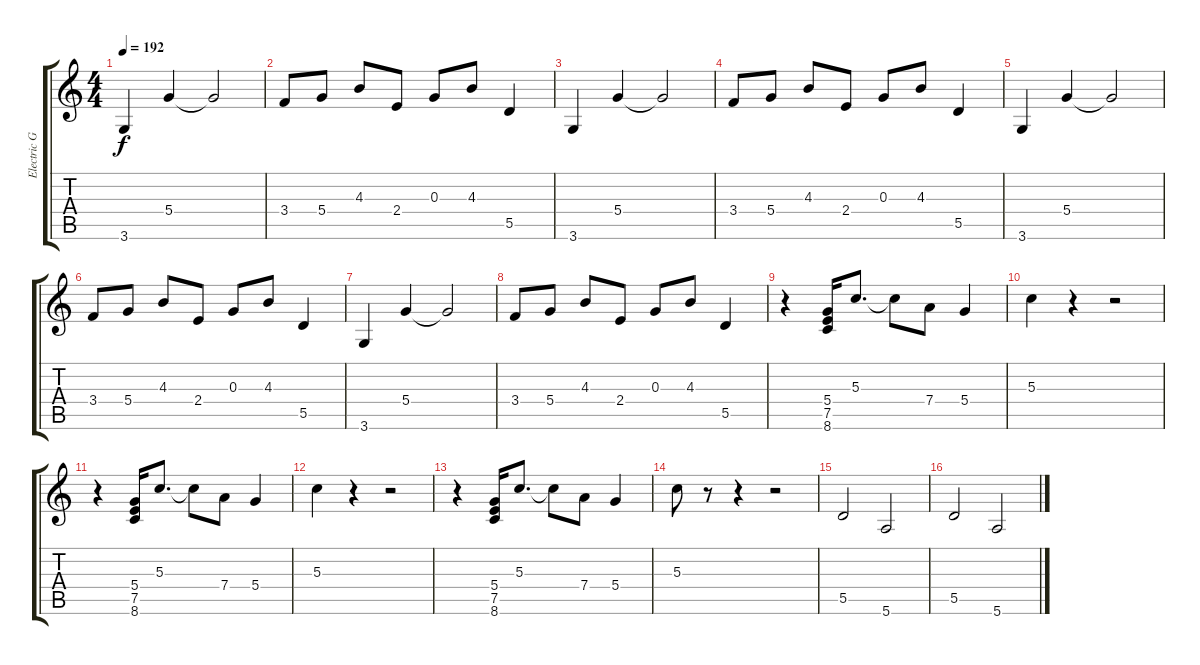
\track ("Electric Guitar (Clean) " "Electric G") {instrument electricguitarclean}
\staff {score tabs}
\tuning (E4 B3 G3 D3 A2 E2) {hide}
\ts (4 4)
\tempo 192
\clef g2
\ks c
3.6.4{dy f} 5.4.4 5.4{t}.2 |
3.4.8 5.4.8 4.3.8 2.4.8 0.3.8 4.3.8 5.5.4 |
3.6.4 5.4.4 5.4{t}.2 |
3.4.8 5.4.8 4.3.8 2.4.8 0.3.8 4.3.8 5.5.4 |
3.6.4 5.4.4 5.4{t}.2 |
3.4.8 5.4.8 4.3.8 2.4.8 0.3.8 4.3.8 5.5.4 |
3.6.4 5.4.4 5.4{t}.2 |
3.4.8 5.4.8 4.3.8 2.4.8 0.3.8 4.3.8 5.5.4 |
r.4 (5.4 7.5 8.6).16 5.3.8{d} 5.3{t}.8 7.4.8 5.4.4 |
5.3.4 r.4 r.2 |
r.4 (5.4 7.5 8.6).16 5.3.8{d} 5.3{t}.8 7.4.8 5.4.4 |
5.3.4 r.4 r.2 |
r.4 (5.4 7.5 8.6).16 5.3.8{d} 5.3{t}.8 7.4.8 5.4.4 |
5.3.8 r.8 r.4 r.2 |
5.5.2 5.6.2 |
5.5.2 5.6.2
